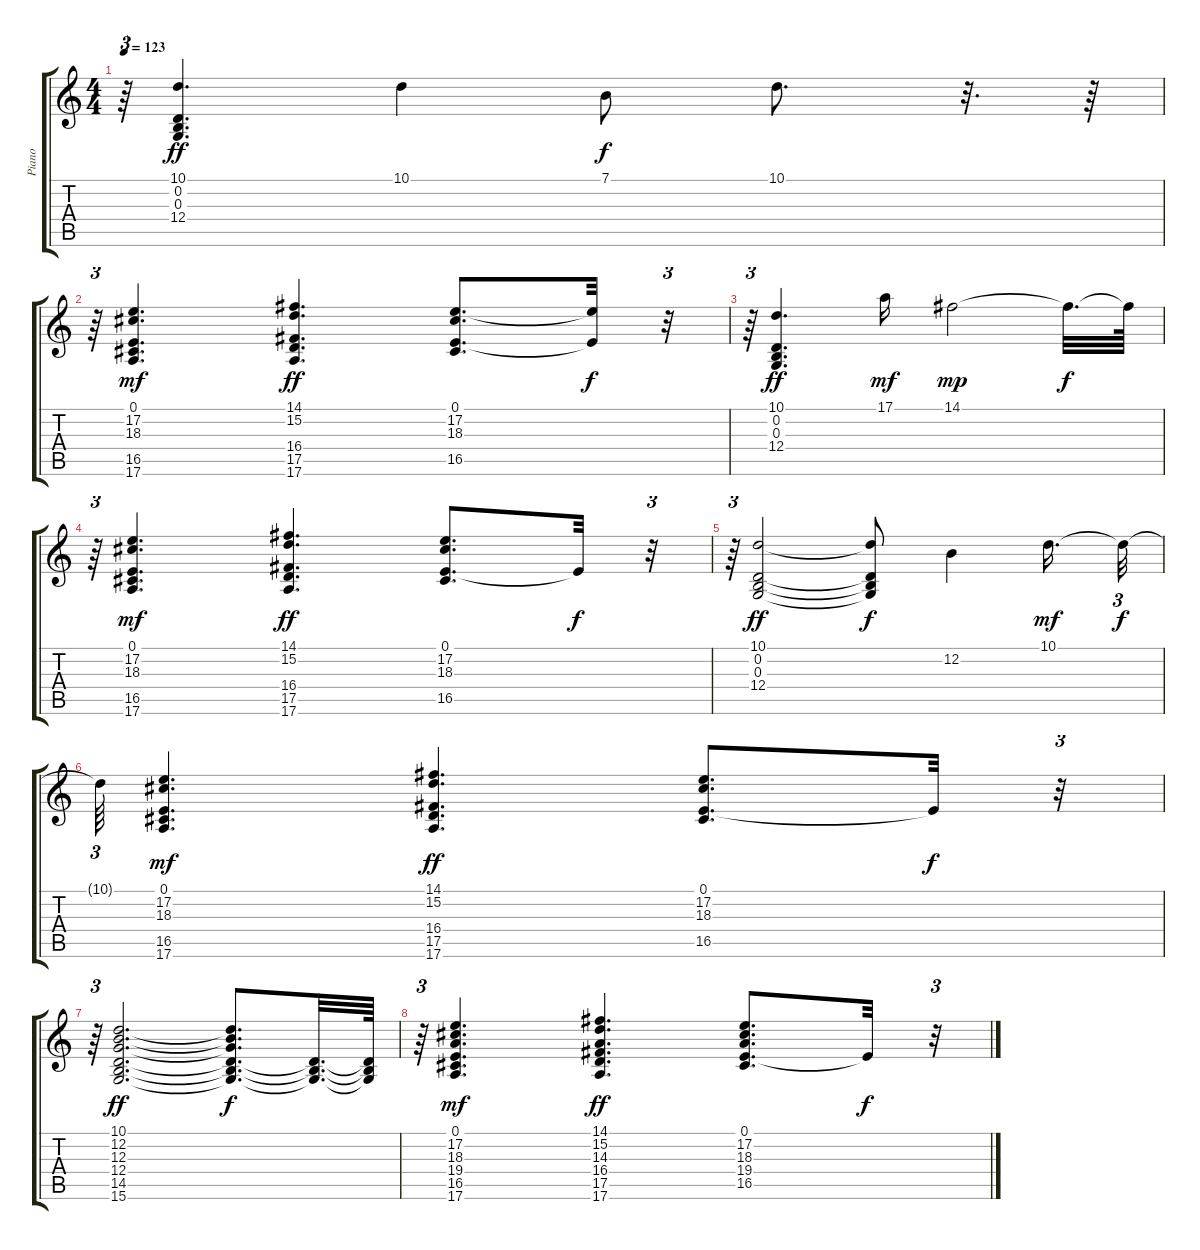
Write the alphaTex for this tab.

\track ("Piano" "Piano") {instrument electricpiano1}
\staff {score tabs}
\tuning (E4 B3 G3 D3 A2 E2) {hide}
\ts (4 4)
\tempo 123
\clef g2
\ks c
r.64{tu (3 2) dy f} (10.1 0.2 0.3 12.4).4{d dy ff} 10.1.4 7.1.8{dy f} 10.1.8{d} r.32{d} r.64 |
r.64{tu (3 2)} (0.1 17.2 18.3 16.5 17.6).4{d dy mf} (14.1 15.2 16.4 17.5 17.6).4{d dy ff} (0.1 17.2 18.3 16.5).8{d} (0.1{t} 17.2{t}).32{dy f} r.32{tu (3 2)} |
r.64{tu (3 2)} (10.1 0.2 0.3 12.4).4{d dy ff} 17.1.16{dy mf} 14.1.2{dy mp} 14.1{t}.32{d dy f} 14.1{t}.64 |
r.64{tu (3 2)} (0.1 17.2 18.3 16.5 17.6).4{d dy mf} (14.1 15.2 16.4 17.5 17.6).4{d dy ff} (0.1 17.2 18.3 16.5).8{d} 0.1{t}.32{dy f} r.32{tu (3 2)} |
r.64{tu (3 2)} (10.1 0.2 0.3 12.4).2{dy ff} (10.1{t} 0.2{t} 0.3{t} 12.4{t}).8{dy f} 12.2.4 10.1.16{d dy mf} 10.1{t}.32{tu (3 2) dy f} |
10.1{t}.64{tu (3 2)} (0.1 17.2 18.3 16.5 17.6).4{d dy mf} (14.1 15.2 16.4 17.5 17.6).4{d dy ff} (0.1 17.2 18.3 16.5).8{d} 0.1{t}.32{dy f} r.32{tu (3 2)} |
r.64{tu (3 2)} (10.1 12.2 12.3 12.4 14.5 15.6).2{d dy ff} (10.1{t} 12.2{t} 12.3{t} 12.4{t} 14.5{t} 15.6{t}).8{d dy f} (12.4{t} 14.5{t} 15.6{t}).32{d} (12.4{t} 14.5{t} 15.6{t}).64 |
r.64{tu (3 2)} (0.1 17.2 18.3 19.4 16.5 17.6).4{d dy mf} (14.1 15.2 14.3 16.4 17.5 17.6).4{d dy ff} (0.1 17.2 18.3 19.4 16.5).8{d} 0.1{t}.32{dy f} r.32{tu (3 2)}
